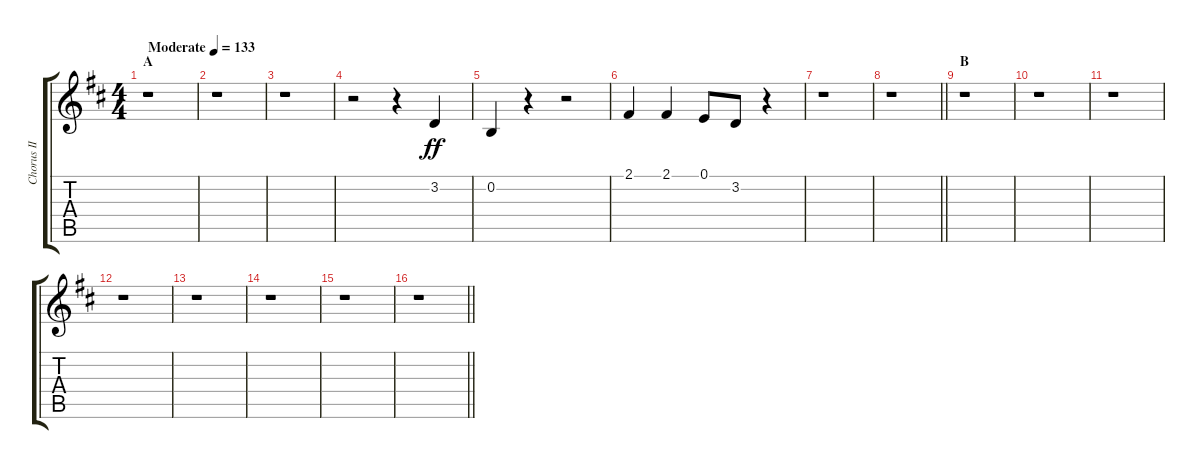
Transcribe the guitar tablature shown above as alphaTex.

\track ("Chorus II" "Chorus II") {instrument voiceoohs}
\staff {score tabs}
\tuning (E4 B3 G3 D3 A2 E2) {hide}
\ts (4 4)
\section ("" "A")
\tempo (133 "Moderate")
\clef g2
\ks d
r.1{dy ff instrument voiceoohs} |
r.1 |
r.1 |
r.2 r.4 3.2.4 |
0.2.4 r.4 r.2 |
2.1.4 2.1.4 0.1.8 3.2.8 r.4 |
r.1 |
\barLineRight lightlight
r.1 |
\section ("" "B")
r.1 |
r.1 |
r.1 |
r.1 |
r.1 |
r.1 |
r.1 |
\barLineRight lightlight
r.1
